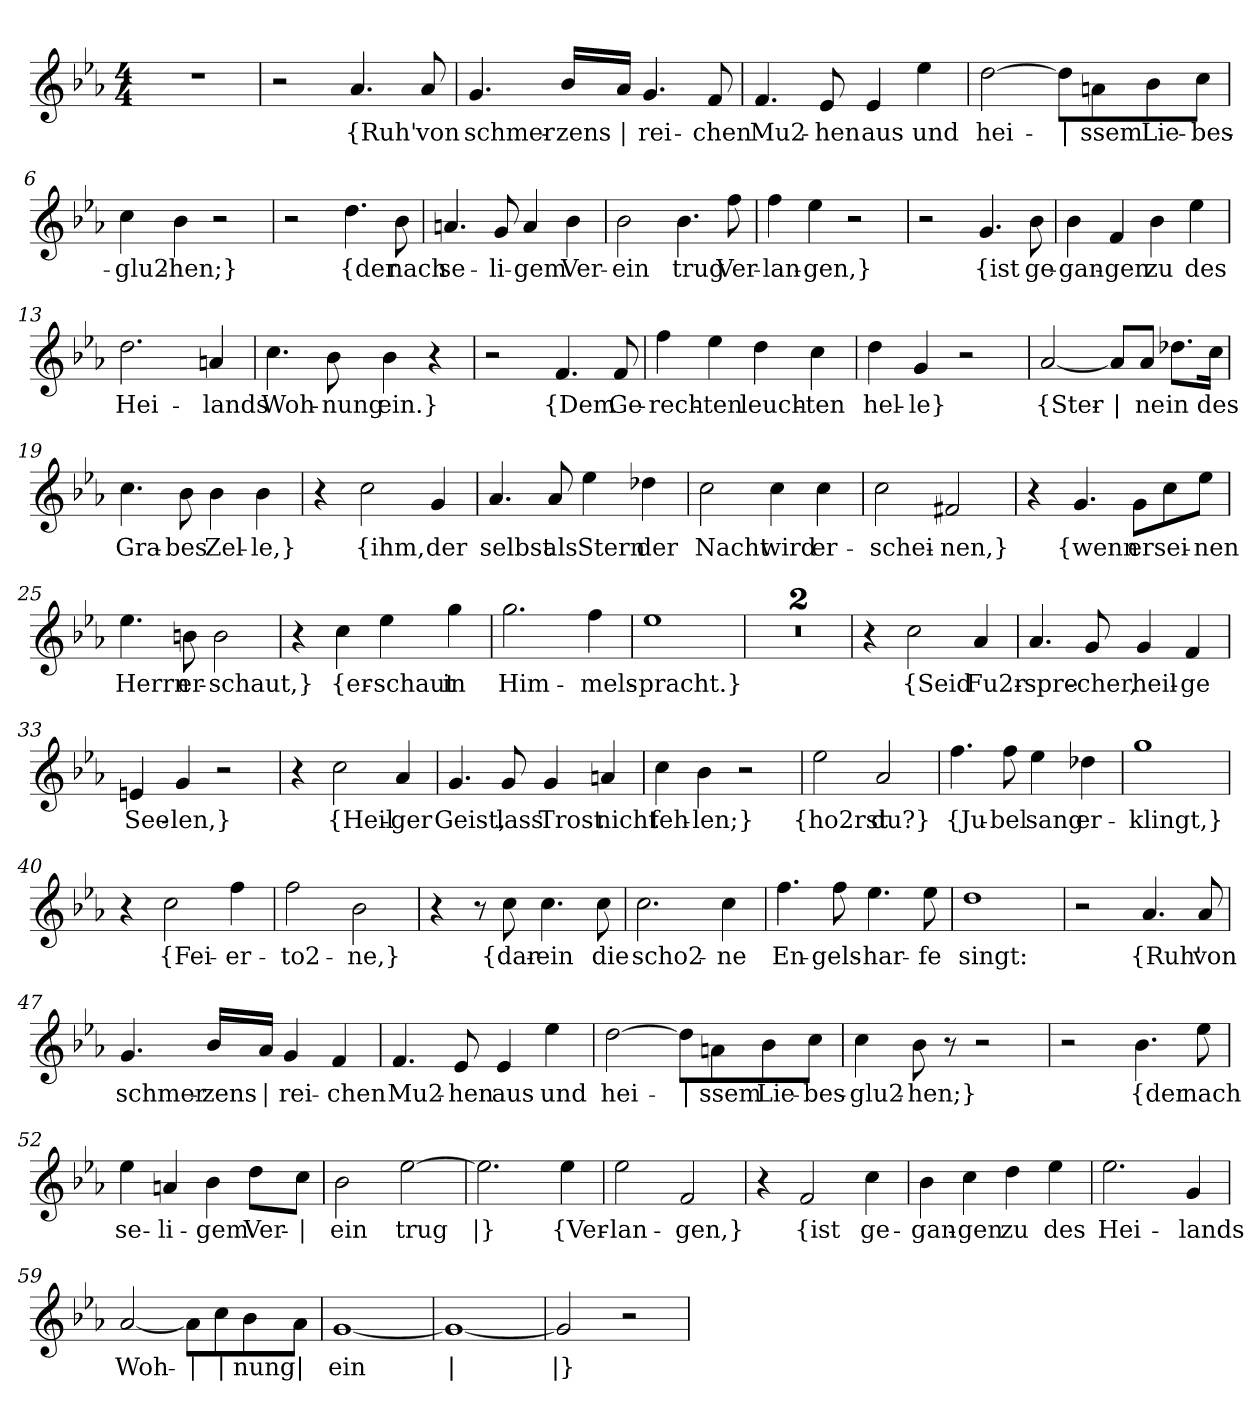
**kern	**text
*part1	*part1
*staff1	*staff1
*clefG2	*
*k[b-e-a-]	*
*M4/4	*
=1	=1
1r	.
=2	=2
2r	.
!	!LO:LY:b
4.a-/	{Ruh'
!	!LO:LY:b
8a-/	von
=3	=3
!	!LO:LY:b
4.g/	schmer-
!	!LO:LY:b
16b-/LL	-zens
!	!LO:LY:b
16a-/JJ	|
!	!LO:LY:b
4.g/	rei-
!	!LO:LY:b
8f/	-chen
=4	=4
!	!LO:LY:b
4.f/	Mu2-
!	!LO:LY:b
8e-/	-hen
!	!LO:LY:b
4e-/	aus
!	!LO:LY:b
4ee-\	und
=5	=5
!	!LO:LY:b
[2dd\	hei-
!	!LO:LY:b
8dd\L]	|
!	!LO:LY:b
8an\	-ssem
!	!LO:LY:b
8b-\	Lie-
!	!LO:LY:b
8cc\J	-bes-
!!LO:LB:g=z
=6	=6
!	!LO:LY:b
4cc\	-glu2-
!	!LO:LY:b
4b-\	-hen;}
2r	.
=7	=7
2r	.
!	!LO:LY:b
4.dd\	{der
!	!LO:LY:b
8b-\	nach
=8	=8
!	!LO:LY:b
4.an/	se-
!	!LO:LY:b
8g/	-li-
!	!LO:LY:b
4a/	-gem
!	!LO:LY:b
4b-\	Ver-
=9	=9
!	!LO:LY:b
2b-\	-ein
!	!LO:LY:b
4.b-\	trug
!	!LO:LY:b
8ff\	Ver-
=10	=10
!	!LO:LY:b
4ff\	-lan-
!	!LO:LY:b
4ee-\	-gen,}
2r	.
=11	=11
2r	.
!	!LO:LY:b
4.g/	{ist
!	!LO:LY:b
8b-\	ge-
!!LO:LB:g=z
=12	=12
!	!LO:LY:b
4b-\	-gan-
!	!LO:LY:b
4f/	-gen
!	!LO:LY:b
4b-\	zu
!	!LO:LY:b
4ee-\	des
=13	=13
!	!LO:LY:b
2.dd\	Hei-
!	!LO:LY:b
4an/	-lands
=14	=14
!	!LO:LY:b
4.cc\	Woh-
!	!LO:LY:b
8b-\	-nung
!	!LO:LY:b
4b-\	ein.}
4r	.
=15	=15
2r	.
!	!LO:LY:b
4.f/	{Dem
!	!LO:LY:b
8f/	Ge-
=16	=16
!	!LO:LY:b
4ff\	-rech-
!	!LO:LY:b
4ee-\	-ten
!	!LO:LY:b
4dd\	leuch-
!	!LO:LY:b
4cc\	-ten
=17	=17
!	!LO:LY:b
4dd\	hel-
!	!LO:LY:b
4g/	-le}
2r	.
!!LO:LB:g=z
=18	=18
!	!LO:LY:b
[2a-/	{Ster-
!	!LO:LY:b
8a-/L]	|
!	!LO:LY:b
8a-/J	-ne
!	!LO:LY:b
8.dd-X\L	in
!	!LO:LY:b
16cc\Jk	des
=19	=19
!	!LO:LY:b
4.cc\	Gra-
!	!LO:LY:b
8b-\	-bes
!	!LO:LY:b
4b-\	Zel-
!	!LO:LY:b
4b-\	-le,}
=20	=20
4r	.
!	!LO:LY:b
2cc\	{ihm,
!	!LO:LY:b
4g/	der
=21	=21
!	!LO:LY:b
4.a-/	selbst
!	!LO:LY:b
8a-/	als
!	!LO:LY:b
4ee-\	Stern
!	!LO:LY:b
4dd-X\	der
=22	=22
!	!LO:LY:b
2cc\	Nacht
!	!LO:LY:b
4cc\	wird
!	!LO:LY:b
4cc\	er-
!!LO:LB:g=z
=23	=23
!	!LO:LY:b
2cc\	-schei-
!	!LO:LY:b
2f#X/	-nen,}
=24	=24
4r	.
!	!LO:LY:b
4.g/	{wenn
!	!LO:LY:b
8g\L	er
!	!LO:LY:b
8cc\	sei-
!	!LO:LY:b
8ee-\J	-nen
=25	=25
!	!LO:LY:b
4.ee-\	Herrn
!	!LO:LY:b
8bn\	er-
!	!LO:LY:b
2b\	-schaut,}
=26	=26
4r	.
!	!LO:LY:b
4cc\	{er-
!	!LO:LY:b
4ee-\	-schaut
!	!LO:LY:b
4gg\	in
=27	=27
!	!LO:LY:b
2.gg\	Him-
!	!LO:LY:b
4ff\	-mels-
=28	=28
!	!LO:LY:b
1ee-	-pracht.}
!!LO:LB:g=z
=29	=29
1r	.
=30	=30
1r	.
=31	=31
4r	.
!	!LO:LY:b
2cc\	{Seid
!	!LO:LY:b
4a-/	Fu2r-
=32	=32
!	!LO:LY:b
4.a-/	-spre-
!	!LO:LY:b
8g/	-cher,
!	!LO:LY:b
4g/	heil-
!	!LO:LY:b
4f/	-ge
=33	=33
!	!LO:LY:b
4en/	See-
!	!LO:LY:b
4g/	-len,}
2r	.
=34	=34
4r	.
!	!LO:LY:b
2cc\	{Heil-
!	!LO:LY:b
4a-/	-ger
=35	=35
!	!LO:LY:b
4.g/	Geist,
!	!LO:LY:b
8g/	lass
!	!LO:LY:b
4g/	Trost
!	!LO:LY:b
4an/	nicht
!!LO:LB:g=z
=36	=36
!	!LO:LY:b
4cc\	feh-
!	!LO:LY:b
4b-\	-len;}
2r	.
=37	=37
!	!LO:LY:b
2ee-\	{ho2rst
!	!LO:LY:b
2a-/	du?}
=38	=38
!	!LO:LY:b
4.ff\	{Ju-
!	!LO:LY:b
8ff\	bel
!	!LO:LY:b
4ee-\	sang
!	!LO:LY:b
4dd-X\	er-
=39	=39
!	!LO:LY:b
1gg	-klingt,}
=40	=40
4r	.
!	!LO:LY:b
2cc\	{Fei-
!	!LO:LY:b
4ff\	-er-
=41	=41
!	!LO:LY:b
2ff\	-to2-
!	!LO:LY:b
2b-\	-ne,}
=42	=42
4r	.
8r	.
!	!LO:LY:b
8cc\	{dar-
!	!LO:LY:b
4.cc\	-ein
!	!LO:LY:b
8cc\	die
!!LO:LB:g=z
=43	=43
!	!LO:LY:b
2.cc\	scho2-
!	!LO:LY:b
4cc\	-ne
=44	=44
!	!LO:LY:b
4.ff\	En-
!	!LO:LY:b
8ff\	-gels-
!	!LO:LY:b
4.ee-\	-har-
!	!LO:LY:b
8ee-\	-fe
=45	=45
!	!LO:LY:b
1dd	singt:
=46	=46
2r	.
!	!LO:LY:b
4.a-/	{Ruh'
!	!LO:LY:b
8a-/	von
=47	=47
!	!LO:LY:b
4.g/	schmer-
!	!LO:LY:b
16b-/LL	zens
!	!LO:LY:b
16a-/JJ	|
!	!LO:LY:b
4g/	rei-
!	!LO:LY:b
4f/	-chen
=48	=48
!	!LO:LY:b
4.f/	Mu2-
!	!LO:LY:b
8e-/	-hen
!	!LO:LY:b
4e-/	aus
!	!LO:LY:b
4ee-\	und
!!LO:LB:g=z
=49	=49
!	!LO:LY:b
[2dd\	hei-
!	!LO:LY:b
8dd\L]	|
!	!LO:LY:b
8an\	-ssem
!	!LO:LY:b
8b-\	Lie-
!	!LO:LY:b
8cc\J	-bes-
=50	=50
!	!LO:LY:b
4cc\	-glu2-
!	!LO:LY:b
8b-\	-hen;}
8r	.
2r	.
=51	=51
2r	.
!	!LO:LY:b
4.b-\	{der
!	!LO:LY:b
8ee-\	nach
=52	=52
!	!LO:LY:b
4ee-\	se-
!	!LO:LY:b
4an/	-li-
!	!LO:LY:b
4b-\	-gem
!	!LO:LY:b
8dd\L	Ver-
!	!LO:LY:b
8cc\J	|
=53	=53
!	!LO:LY:b
2b-\	-ein
!	!LO:LY:b
[2ee-\	trug
=54	=54
!	!LO:LY:b
2.ee-\]	|}
!	!LO:LY:b
4ee-\	{Ver-
!!LO:LB:g=z
=55	=55
!	!LO:LY:b
2ee-\	-lan-
!	!LO:LY:b
2f/	-gen,}
=56	=56
4r	.
!	!LO:LY:b
2f/	{ist
!	!LO:LY:b
4cc\	ge-
=57	=57
!	!LO:LY:b
4b-\	-gan-
!	!LO:LY:b
4cc\	-gen
!	!LO:LY:b
4dd\	zu
!	!LO:LY:b
4ee-\	des
=58	=58
!	!LO:LY:b
2.ee-\	Hei-
!	!LO:LY:b
4g/	-lands
=59	=59
!	!LO:LY:b
[2a-/	Woh-
!	!LO:LY:b
8a-\L]	|
!	!LO:LY:b
8cc\	|
!	!LO:LY:b
8b-\	-nung
!	!LO:LY:b
8a-\J	|
=60	=60
!	!LO:LY:b
[1g	ein
=61	=61
!	!LO:LY:b
1g_	|
=62	=62
!	!LO:LY:b
2g/]	|}
2r	.
=	=
*-	*-
